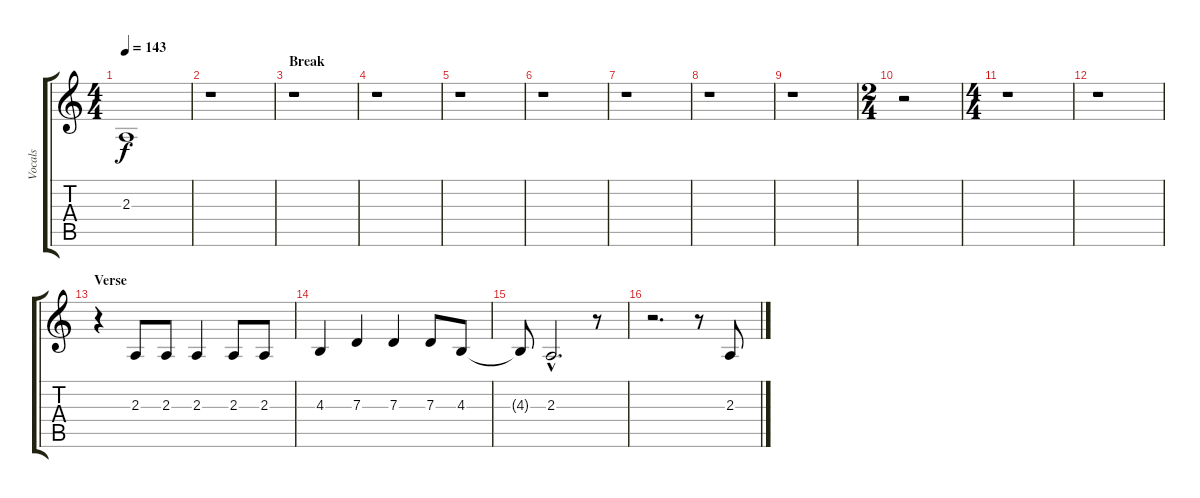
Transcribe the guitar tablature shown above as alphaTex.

\track ("Vocals" "Vocals") {instrument baritonesax}
\staff {score tabs}
\tuning (E4 B3 G3 D3 A2 E2) {hide}
\ts (4 4)
\tempo 143
\clef g2
\ks c
2.3{t}.1{dy f} |
r.1 |
\section ("" "Break")
r.1 |
r.1 |
r.1 |
r.1 |
r.1 |
r.1 |
r.1 |
\ts (2 4)
r.2 |
\ts (4 4)
r.1 |
r.1 |
\section ("" "Verse")
r.4 2.3.8 2.3.8 2.3.4 2.3.8 2.3.8 |
4.3.4 7.3.4 7.3.4 7.3.8 4.3.8 |
4.3{t}.8 2.3{hac}.2{d} r.8 |
r.2{d} r.8 2.3.8
